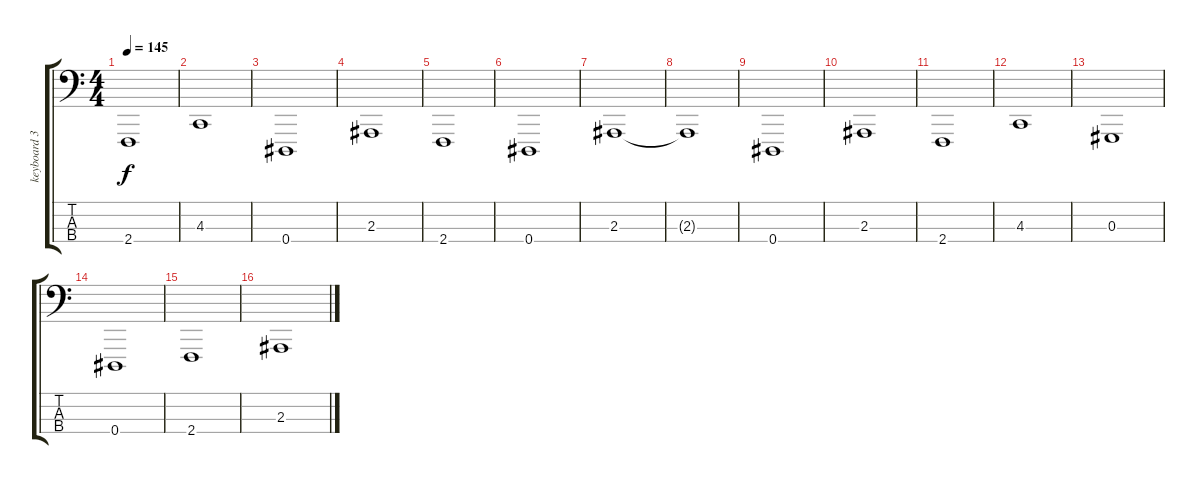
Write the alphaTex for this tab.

\track ("keyboard 3" "keyboard 3") {instrument stringensemble1}
\staff {score tabs}
\tuning (Gb2 Db2 Ab1 Eb1) {hide}
\ts (4 4)
\tempo 145
\clef f4
\ks c
2.4.1{dy f} |
4.3.1 |
0.4.1 |
2.3.1 |
2.4.1 |
0.4.1 |
2.3.1 |
2.3{t}.1 |
0.4.1 |
2.3.1 |
2.4.1 |
4.3.1 |
0.3.1 |
0.4.1 |
2.4.1 |
2.3.1
